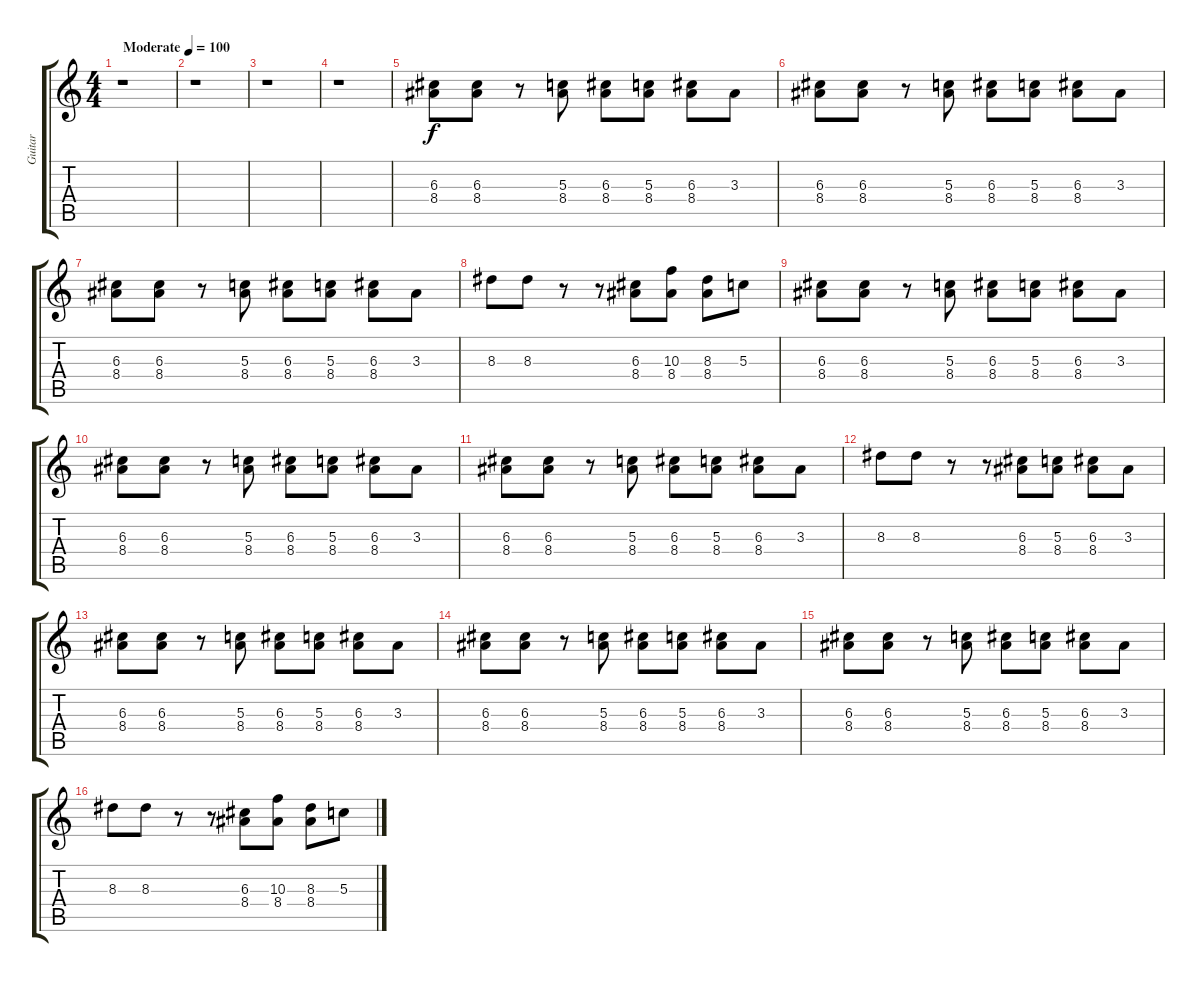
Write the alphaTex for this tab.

\track ("Guitar" "Guitar") {instrument electricguitarjazz}
\staff {score tabs}
\tuning (E4 B3 G3 D3 A2 E2) {hide}
\ts (4 4)
\tempo (100 "Moderate")
\clef g2
\ks c
r.1{dy f instrument electricguitarjazz} |
r.1 |
r.1 |
r.1 |
(6.3 8.4).8 (6.3 8.4).8 r.8 (5.3 8.4).8 (6.3 8.4).8 (5.3 8.4).8 (6.3 8.4).8 3.3.8 |
(6.3 8.4).8 (6.3 8.4).8 r.8 (5.3 8.4).8 (6.3 8.4).8 (5.3 8.4).8 (6.3 8.4).8 3.3.8 |
(6.3 8.4).8 (6.3 8.4).8 r.8 (5.3 8.4).8 (6.3 8.4).8 (5.3 8.4).8 (6.3 8.4).8 3.3.8 |
8.3.8 8.3.8 r.8 r.8 (6.3 8.4).8 (10.3 8.4).8 (8.3 8.4).8 5.3.8 |
(6.3 8.4).8 (6.3 8.4).8 r.8 (5.3 8.4).8 (6.3 8.4).8 (5.3 8.4).8 (6.3 8.4).8 3.3.8 |
(6.3 8.4).8 (6.3 8.4).8 r.8 (5.3 8.4).8 (6.3 8.4).8 (5.3 8.4).8 (6.3 8.4).8 3.3.8 |
(6.3 8.4).8 (6.3 8.4).8 r.8 (5.3 8.4).8 (6.3 8.4).8 (5.3 8.4).8 (6.3 8.4).8 3.3.8 |
8.3.8 8.3.8 r.8 r.8 (6.3 8.4).8 (5.3 8.4).8 (6.3 8.4).8 3.3.8 |
(6.3 8.4).8 (6.3 8.4).8 r.8 (5.3 8.4).8 (6.3 8.4).8 (5.3 8.4).8 (6.3 8.4).8 3.3.8 |
(6.3 8.4).8 (6.3 8.4).8 r.8 (5.3 8.4).8 (6.3 8.4).8 (5.3 8.4).8 (6.3 8.4).8 3.3.8 |
(6.3 8.4).8 (6.3 8.4).8 r.8 (5.3 8.4).8 (6.3 8.4).8 (5.3 8.4).8 (6.3 8.4).8 3.3.8 |
8.3.8 8.3.8 r.8 r.8 (6.3 8.4).8 (10.3 8.4).8 (8.3 8.4).8 5.3.8
